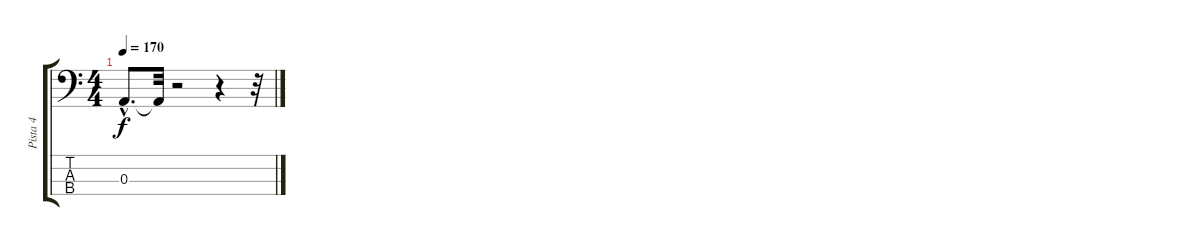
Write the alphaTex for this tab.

\track ("Pista 4" "Pista 4") {instrument electricbassfinger}
\staff {score tabs}
\tuning (G2 D2 A1 E1) {hide}
\ts (4 4)
\tempo 170
\clef f4
\ks c
0.3{hac}.8{d dy f} 0.3{t}.32 r.2 r.4 r.32
